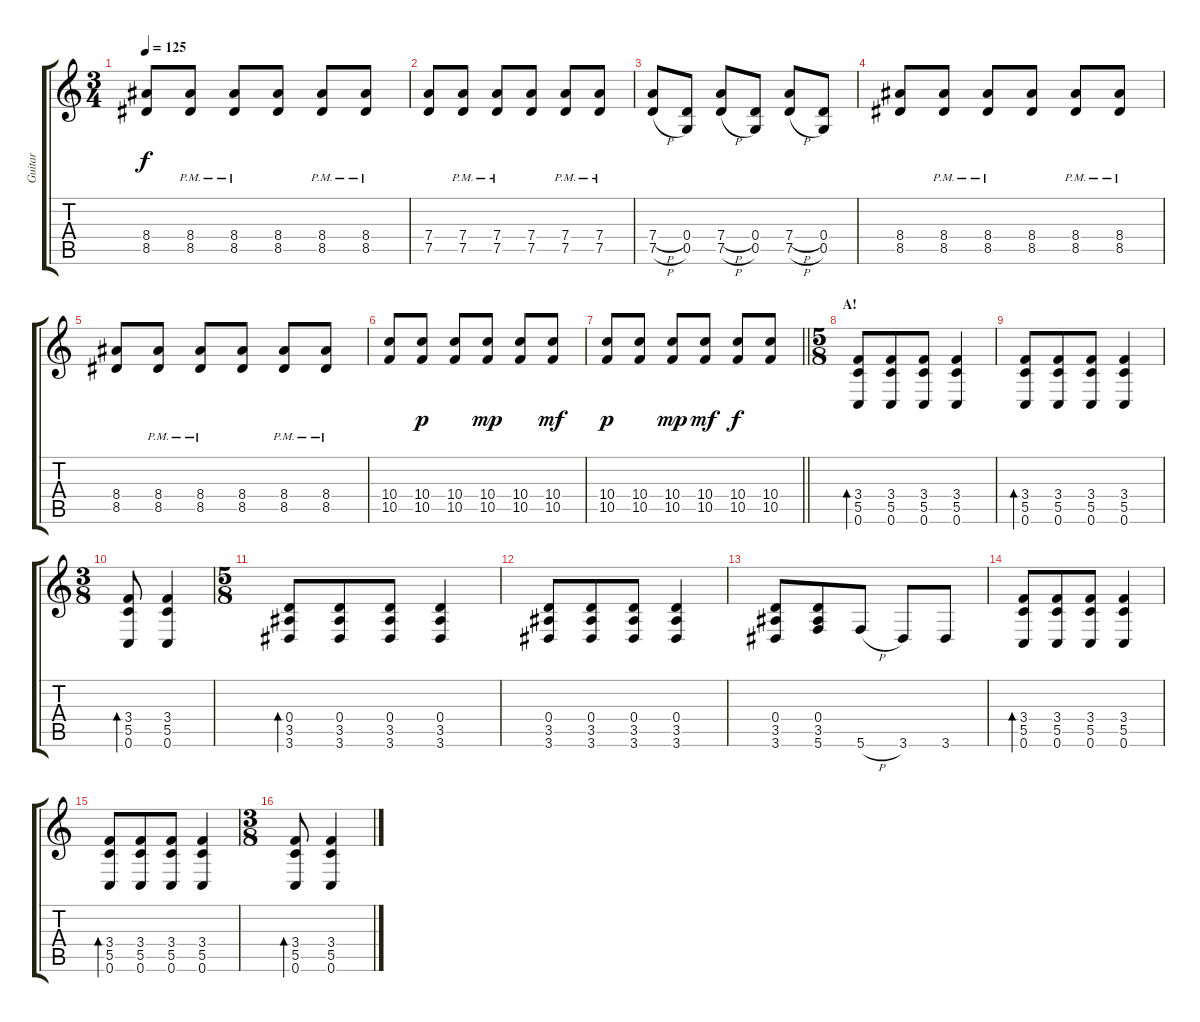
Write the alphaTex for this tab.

\track ("Guitar" "Guitar") {instrument electricguitarmuted}
\staff {score tabs}
\tuning (G4 E4 A3 D3 G2 C2) {hide}
\ts (3 4)
\tempo 125
\clef g2
\ks c
(8.4 8.5).8{dy f} (8.4{pm} 8.5{pm}).8 (8.4{pm} 8.5{pm}).8 (8.4 8.5).8 (8.4{pm} 8.5{pm}).8 (8.4{pm} 8.5{pm}).8 |
(7.4 7.5).8 (7.4{pm} 7.5{pm}).8 (7.4{pm} 7.5{pm}).8 (7.4 7.5).8 (7.4{pm} 7.5{pm}).8 (7.4{pm} 7.5{pm}).8 |
(7.4{h} 7.5{h}).8 (0.4 0.5).8 (7.4{h} 7.5{h}).8 (0.4 0.5).8 (7.4{h} 7.5{h}).8 (0.4 0.5).8 |
(8.4 8.5).8 (8.4{pm} 8.5{pm}).8 (8.4{pm} 8.5{pm}).8 (8.4 8.5).8 (8.4{pm} 8.5{pm}).8 (8.4{pm} 8.5{pm}).8 |
(8.4 8.5).8 (8.4{pm} 8.5{pm}).8 (8.4{pm} 8.5{pm}).8 (8.4 8.5).8 (8.4{pm} 8.5{pm}).8 (8.4{pm} 8.5{pm}).8 |
(10.4 10.5).8 (10.4 10.5).8{dy p} (10.4 10.5).8 (10.4 10.5).8{dy mp} (10.4 10.5).8 (10.4 10.5).8{dy mf} |
\barLineRight lightlight
(10.4 10.5).8{dy p} (10.4 10.5).8 (10.4 10.5).8{dy mp} (10.4 10.5).8{dy mf} (10.4 10.5).8{dy f} (10.4 10.5).8 |
\ts (5 8)
\section ("" "A!")
(3.4 5.5 0.6).8{bd 240} (3.4 5.5 0.6).8 (3.4 5.5 0.6).8 (3.4 5.5 0.6).4 |
(3.4 5.5 0.6).8{bd 240} (3.4 5.5 0.6).8 (3.4 5.5 0.6).8 (3.4 5.5 0.6).4 |
\ts (3 8)
(3.4 5.5 0.6).8{bd 240} (3.4 5.5 0.6).4 |
\ts (5 8)
(0.4 3.5 3.6).8{bd 240} (0.4 3.5 3.6).8 (0.4 3.5 3.6).8 (0.4 3.5 3.6).4 |
(0.4 3.5 3.6).8 (0.4 3.5 3.6).8 (0.4 3.5 3.6).8 (0.4 3.5 3.6).4 |
(0.4 3.5 3.6).8 (0.4 3.5 5.6).8 5.6{h}.8 3.6.8 3.6.8 |
(3.4 5.5 0.6).8{bd 240} (3.4 5.5 0.6).8 (3.4 5.5 0.6).8 (3.4 5.5 0.6).4 |
(3.4 5.5 0.6).8{bd 240} (3.4 5.5 0.6).8 (3.4 5.5 0.6).8 (3.4 5.5 0.6).4 |
\ts (3 8)
(3.4 5.5 0.6).8{bd 240} (3.4 5.5 0.6).4
